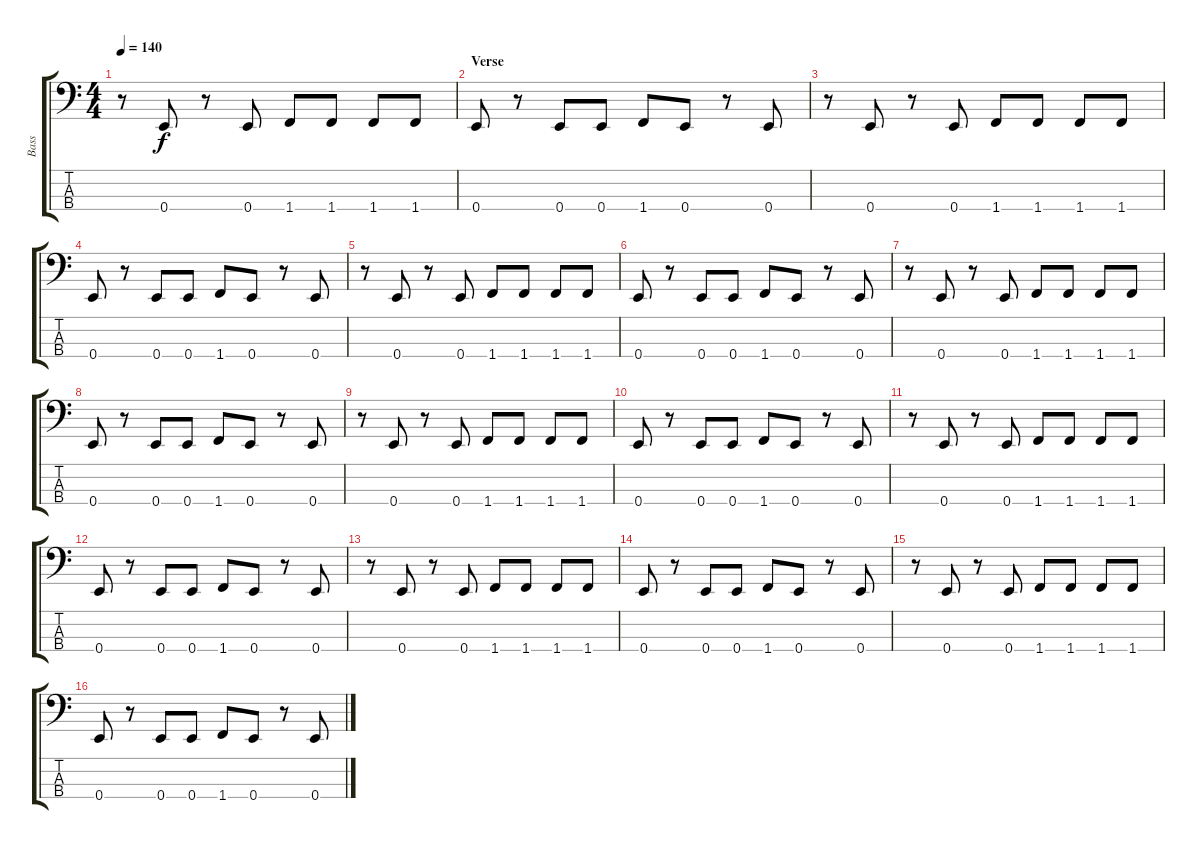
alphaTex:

\track ("Bass" "Bass") {instrument electricbassfinger}
\staff {score tabs}
\tuning (G2 D2 A1 E1) {hide}
\ts (4 4)
\tempo 140
\clef f4
\ks c
r.8{dy f} 0.4.8 r.8 0.4.8 1.4.8 1.4.8 1.4.8 1.4.8 |
\section ("" "Verse")
0.4.8 r.8 0.4.8 0.4.8 1.4.8 0.4.8 r.8 0.4.8 |
r.8 0.4.8 r.8 0.4.8 1.4.8 1.4.8 1.4.8 1.4.8 |
0.4.8 r.8 0.4.8 0.4.8 1.4.8 0.4.8 r.8 0.4.8 |
r.8 0.4.8 r.8 0.4.8 1.4.8 1.4.8 1.4.8 1.4.8 |
0.4.8 r.8 0.4.8 0.4.8 1.4.8 0.4.8 r.8 0.4.8 |
r.8 0.4.8 r.8 0.4.8 1.4.8 1.4.8 1.4.8 1.4.8 |
0.4.8 r.8 0.4.8 0.4.8 1.4.8 0.4.8 r.8 0.4.8 |
r.8 0.4.8 r.8 0.4.8 1.4.8 1.4.8 1.4.8 1.4.8 |
0.4.8 r.8 0.4.8 0.4.8 1.4.8 0.4.8 r.8 0.4.8 |
r.8 0.4.8 r.8 0.4.8 1.4.8 1.4.8 1.4.8 1.4.8 |
0.4.8 r.8 0.4.8 0.4.8 1.4.8 0.4.8 r.8 0.4.8 |
r.8 0.4.8 r.8 0.4.8 1.4.8 1.4.8 1.4.8 1.4.8 |
0.4.8 r.8 0.4.8 0.4.8 1.4.8 0.4.8 r.8 0.4.8 |
r.8 0.4.8 r.8 0.4.8 1.4.8 1.4.8 1.4.8 1.4.8 |
0.4.8 r.8 0.4.8 0.4.8 1.4.8 0.4.8 r.8 0.4.8
